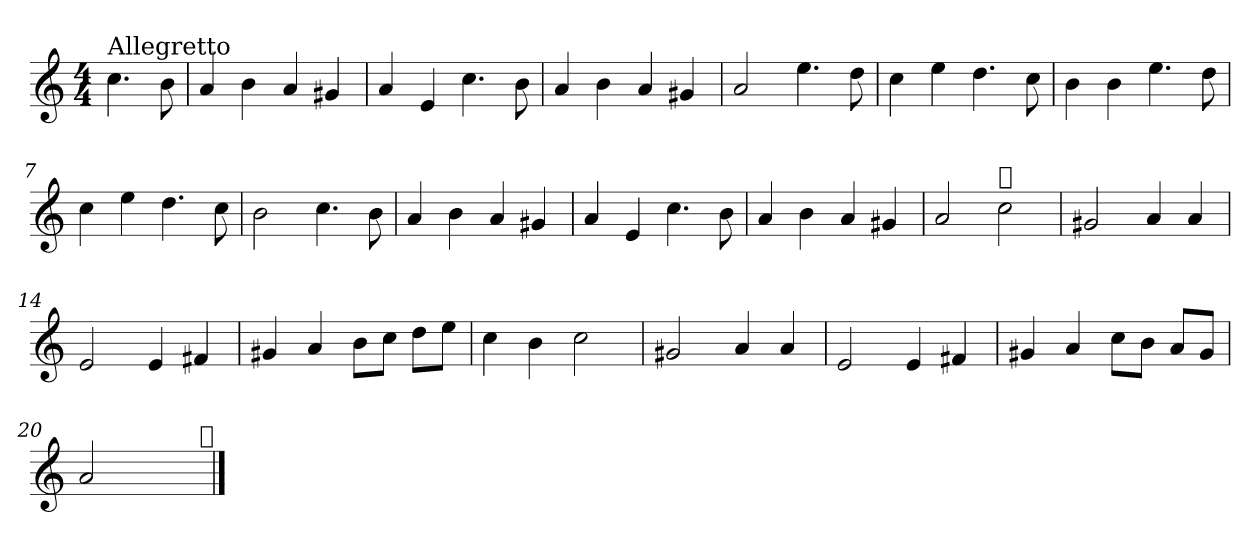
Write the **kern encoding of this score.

**kern
*part1
*staff1
*clefG2
*k[]
*C:
*M4/4
=
!LO:TX:a:t=Allegretto
4.cc\
8b\
=1
4a/
4b\
4a/
4g#X/
=2
4a/
4e/
4.cc\
8b\
=3
4a/
4b\
4a/
4g#X/
=4
2a/
4.ee\
8dd\
=5
4cc\
4ee\
4.dd\
8cc\
!!LO:LB:g=z
=6
4b\
4b\
4.ee\
8dd\
=7
4cc\
4ee\
4.dd\
8cc\
=8
2b\
4.cc\
8b\
=9
4a/
4b\
4a/
4g#X/
=10
4a/
4e/
4.cc\
8b\
=11
4a/
4b\
4a/
4g#X/
!!LO:LB:g=z
=12
2a/
!LO:TX:a:t=𝄋
2cc\
=13
2g#X/
4a/
4a/
=14
2e/
4e/
4f#X/
=15
4g#X/
4a/
8b\L
8cc\J
8dd\L
8ee\J
=16
4cc\
4b\
2cc\
=17
2g#X/
4a/
4a/
!!LO:LB:g=z
=18
2e/
4e/
4f#X/
=19
4g#X/
4a/
8cc\L
8b\J
8a/L
8g#/J
=20
2a/
2ryy
!LO:TX:a:t=𝄋
==
*-
